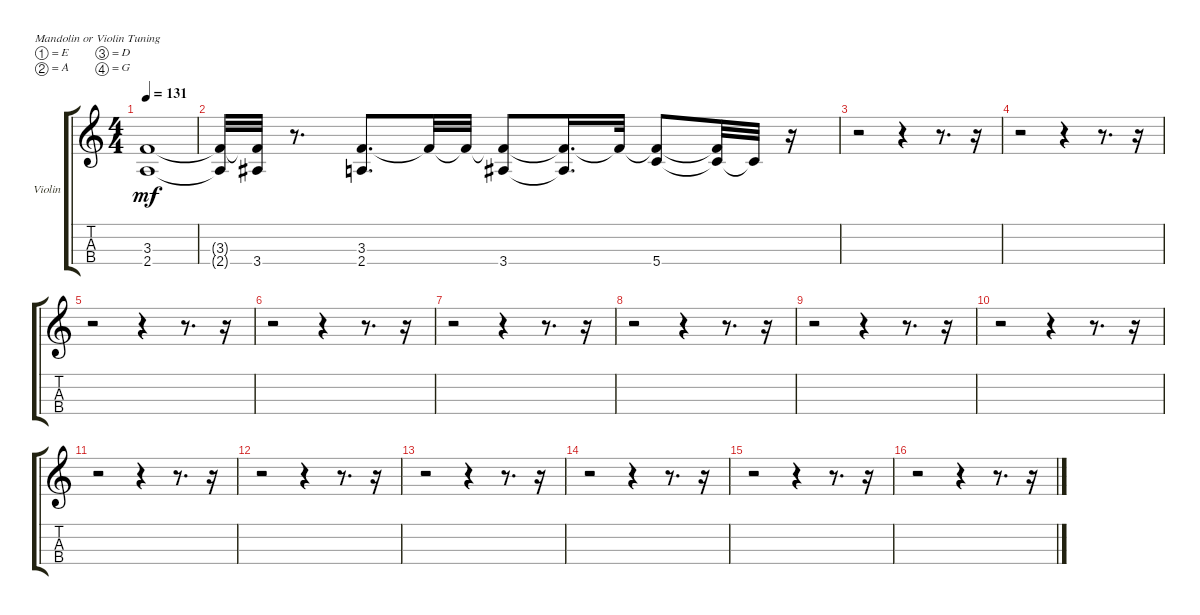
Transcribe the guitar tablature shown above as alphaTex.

\bracketExtendMode groupsimilarinstruments
\firstSystemTrackNameOrientation horizontal
\otherSystemsTrackNameOrientation horizontal
\track ("Violin" "Violin") {instrument violin}
\staff {score tabs}
\tuning (E5 A4 D4 G3)
\ts (4 4)
\tempo 131
\clef g2
\scale
0.333333
\ks c
(3.3{t} 2.4{t}).1{dy mf} |
\scale
0.333333 (3.3{t} 2.4{t}).32 (3.3{t} 3.4).32 r.8{d} (2.4 3.3).8{d} 3.3{t}.32 3.3{t}.32 (3.3{t} 3.4).8 (3.3{t} 3.4{t}).16{d} 3.3{t}.32 (3.3{t} 5.4).8 (3.3{t} 5.4{t}).32 5.4{t}.32 r.16 |
\scale
0.333333 r.2 r.4 r.8{d} r.16 |
\scale
0.333333 r.2 r.4 r.8{d} r.16 |
\scale
0.333333 r.2 r.4 r.8{d} r.16 |
\scale
0.333333 r.2 r.4 r.8{d} r.16 |
\scale
0.333333 r.2 r.4 r.8{d} r.16 |
\scale
0.333333 r.2 r.4 r.8{d} r.16 |
\scale
0.333333 r.2 r.4 r.8{d} r.16 |
\scale
0.333333 r.2 r.4 r.8{d} r.16 |
\scale
0.333333 r.2 r.4 r.8{d} r.16 |
\scale
0.333333 r.2 r.4 r.8{d} r.16 |
\scale
0.333333 r.2 r.4 r.8{d} r.16 |
\scale
0.333333 r.2 r.4 r.8{d} r.16 |
\scale
0.333333 r.2 r.4 r.8{d} r.16 |
\scale
0.333333 r.2 r.4 r.8{d} r.16
